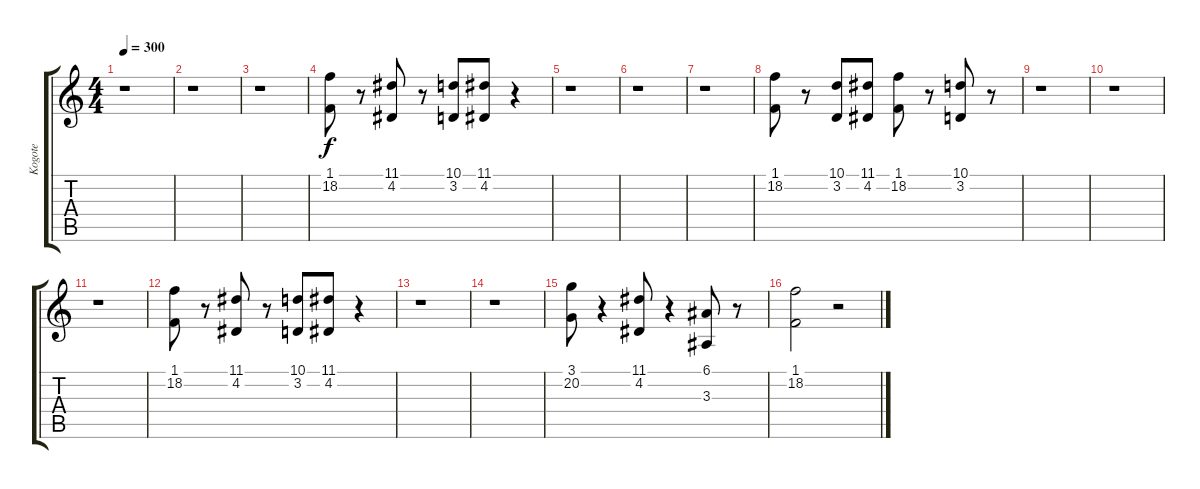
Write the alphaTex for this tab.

\track ("Kogote" "Kogote") {instrument brasssection}
\staff {score tabs}
\tuning (E4 B3 G3 D3 A2 E2) {hide}
\ts (4 4)
\tempo 300
\clef g2
\ks c
r.1{dy f} |
r.1 |
r.1 |
(1.1 18.2).8 r.8 (11.1 4.2).8 r.8 (10.1 3.2).8 (11.1 4.2).8 r.4 |
r.1 |
r.1 |
r.1 |
(1.1 18.2).8 r.8 (10.1 3.2).8 (11.1 4.2).8 (1.1 18.2).8 r.8 (10.1 3.2).8 r.8 |
r.1 |
r.1 |
r.1 |
(1.1 18.2).8 r.8 (11.1 4.2).8 r.8 (10.1 3.2).8 (11.1 4.2).8 r.4 |
r.1 |
r.1 |
(3.1 20.2).8 r.4 (11.1 4.2).8 r.4 (6.1 3.3).8 r.8 |
(1.1 18.2).2 r.2
